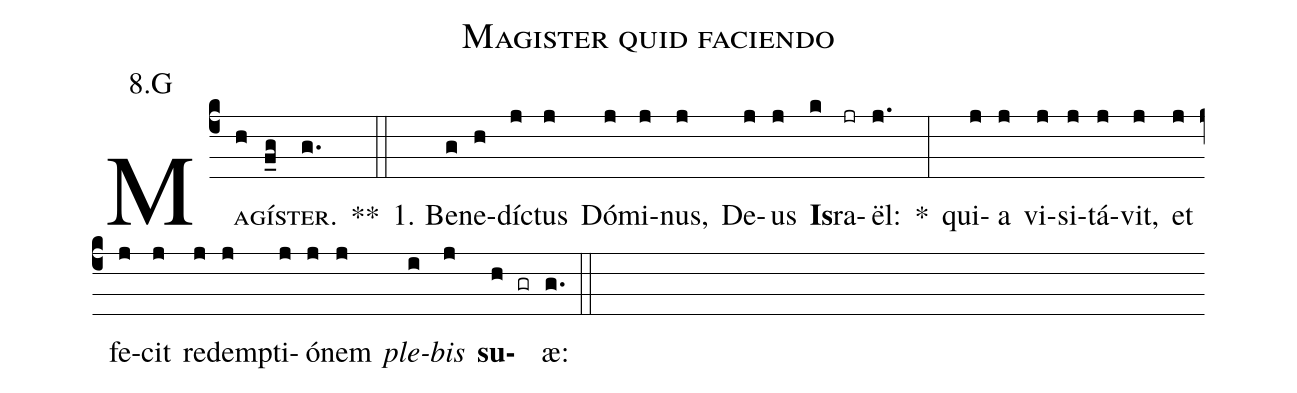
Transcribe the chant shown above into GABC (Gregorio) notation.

name:Magister quid faciendo;
office-part:Antiphona;
mode:8;
annotation: 8.G;
%%
(c4) M<sc>a(h)gí(f_g)ster.</sc>(g.) **(::)
1. Be(g)ne(h)díc(j)tus(j) Dó(j)mi(j)nus,(j) De(j)us(j) <b>Is</b>(k)ra(jr)ël:(j.) *(:) qui(j)a(j) vi(j)si(j)tá(j)vit,(j) et(j) fe(j)cit(j) red(j)emp(j)ti(j)ó(j)nem(j) <i>ple</i>(i)<i>bis</i>(j) <b>su</b>(h gr)æ:(g.) (::)
